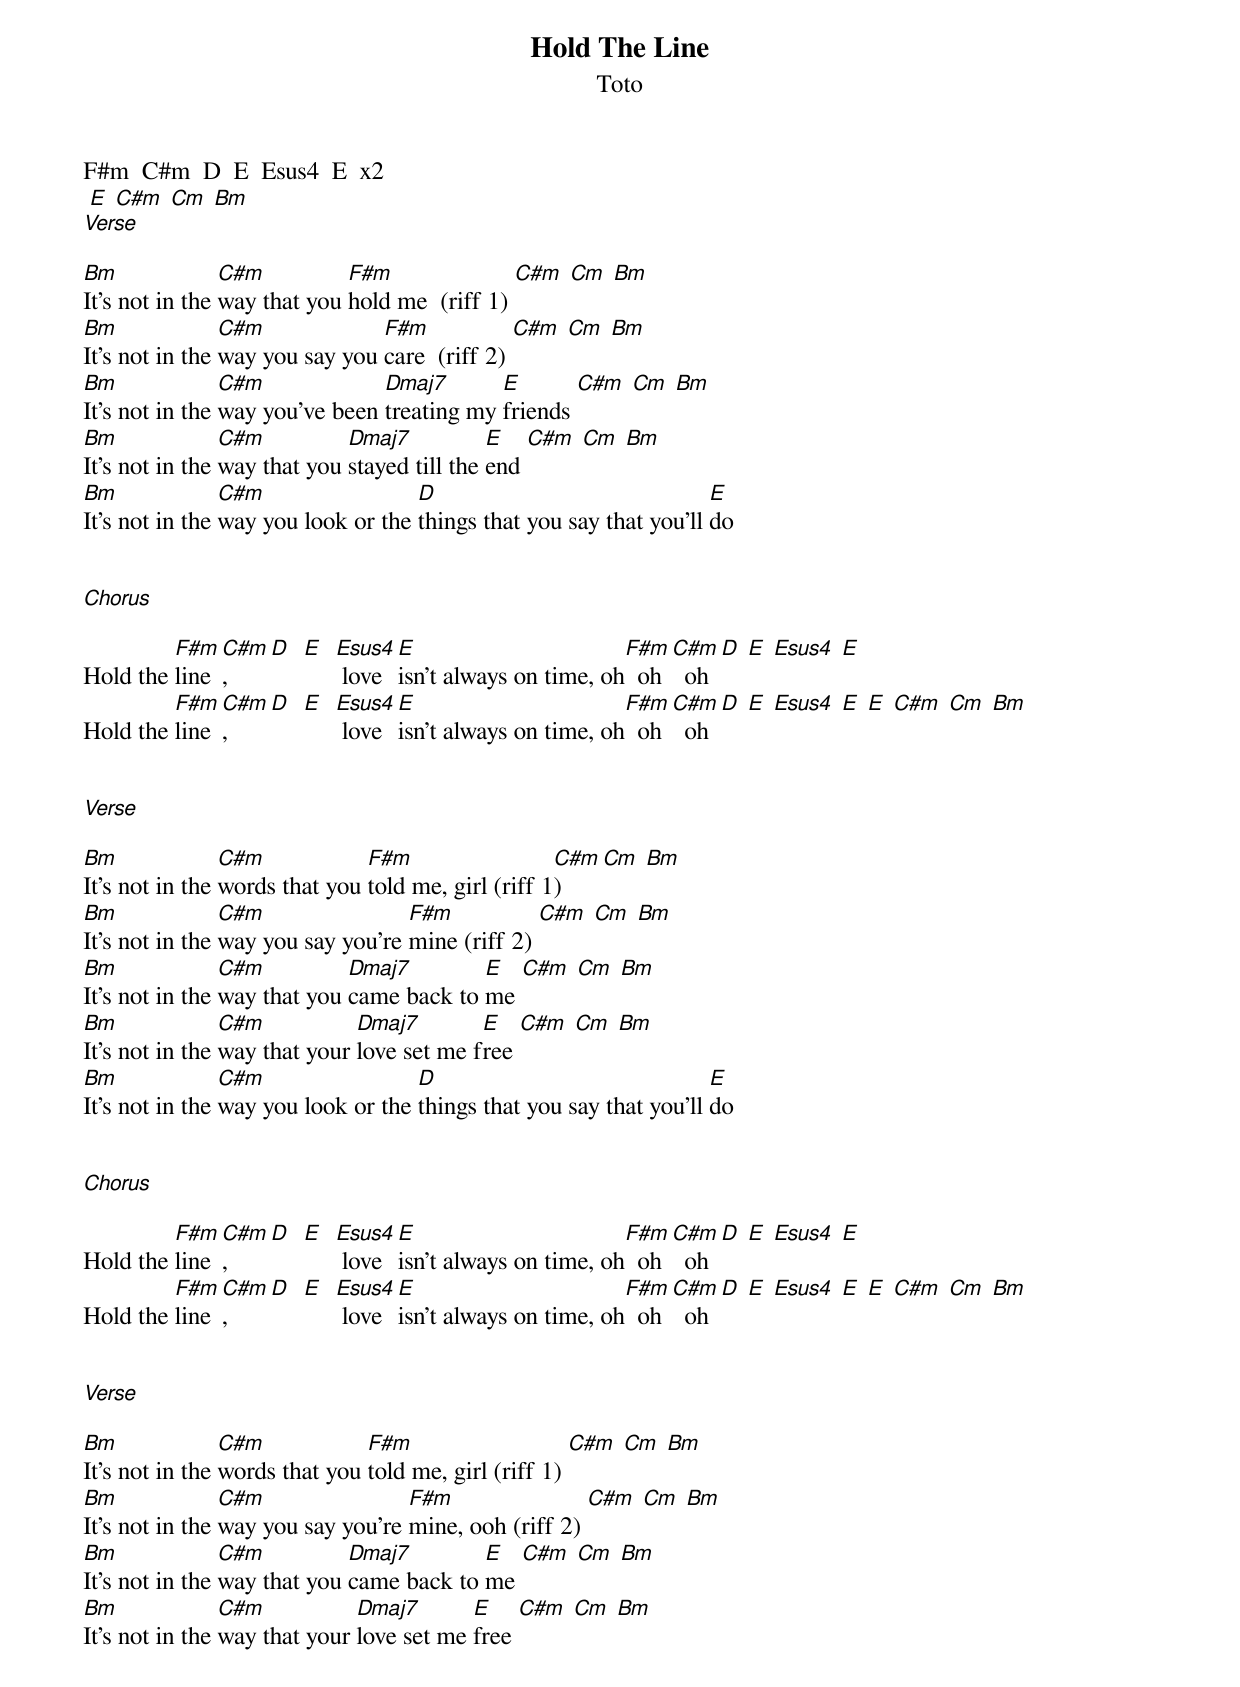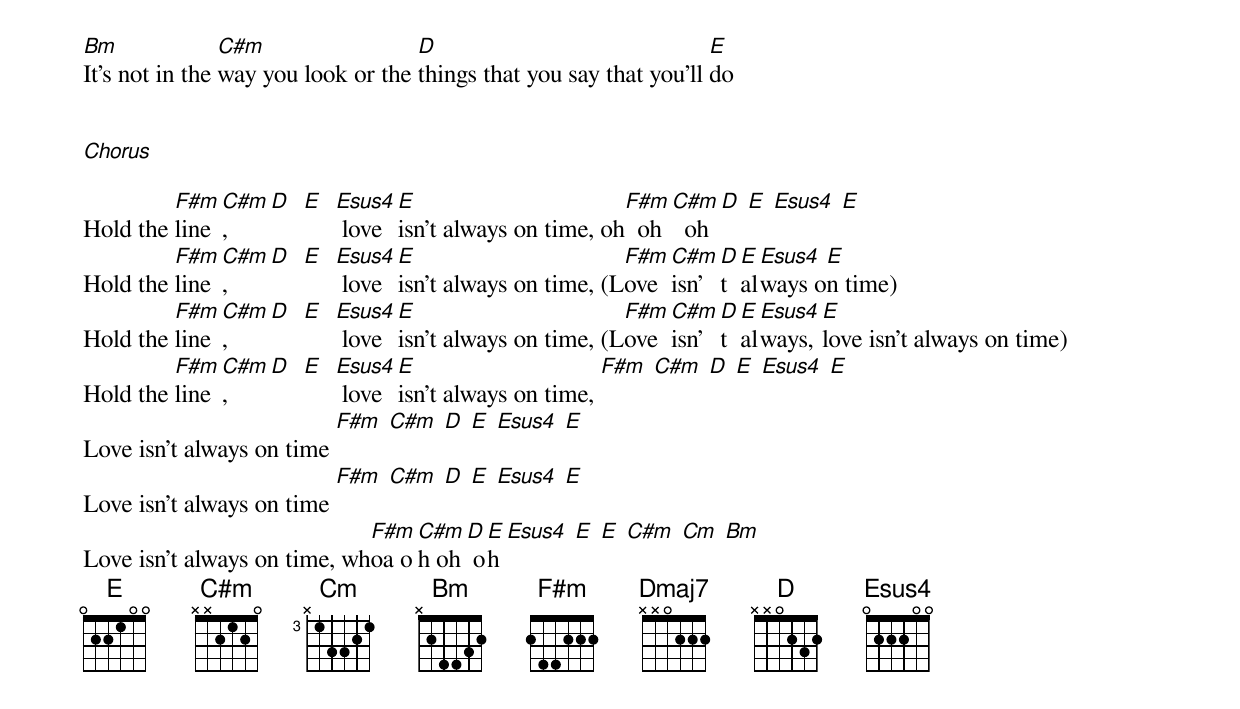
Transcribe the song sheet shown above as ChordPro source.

{title:Hold The Line}
{subtitle:Toto}

F#m  C#m  D  E  Esus4  E  x2
 [E] [C#m] [Cm] [Bm]
[Verse]

[Bm]It's not in the [C#m]way that you [F#m]hold me  (riff 1) [C#m] [Cm] [Bm]
[Bm]It's not in the [C#m]way you say you [F#m]care  (riff 2) [C#m] [Cm] [Bm]
[Bm]It's not in the [C#m]way you've been [Dmaj7]treating my [E]friends [C#m] [Cm] [Bm]
[Bm]It's not in the [C#m]way that you [Dmaj7]stayed till the [E]end [C#m] [Cm] [Bm]
[Bm]It's not in the [C#m]way you look or the [D]things that you say that you'll [E]do


[Chorus]

Hold the [F#m]line[C#m],   [D]  [E]  [Esus4] love [E]isn't always on time, oh[F#m]  oh[C#m]  oh [D] [E] [Esus4] [E]
Hold the [F#m]line[C#m],   [D]  [E]  [Esus4] love [E]isn't always on time, oh[F#m]  oh[C#m]  oh [D] [E] [Esus4] [E] [E] [C#m] [Cm] [Bm]


[Verse]

[Bm]It's not in the [C#m]words that you [F#m]told me, girl (riff 1[C#m]) [Cm] [Bm]
[Bm]It's not in the [C#m]way you say you're [F#m]mine (riff 2) [C#m] [Cm] [Bm]
[Bm]It's not in the [C#m]way that you [Dmaj7]came back to [E]me [C#m] [Cm] [Bm]
[Bm]It's not in the [C#m]way that your [Dmaj7]love set me f[E]ree [C#m] [Cm] [Bm]
[Bm]It's not in the [C#m]way you look or the [D]things that you say that you'll [E]do


[Chorus]

Hold the [F#m]line[C#m],   [D]  [E]  [Esus4] love [E]isn't always on time, oh[F#m]  oh[C#m]  oh [D] [E] [Esus4] [E]
Hold the [F#m]line[C#m],   [D]  [E]  [Esus4] love [E]isn't always on time, oh[F#m]  oh[C#m]  oh [D] [E] [Esus4] [E] [E] [C#m] [Cm] [Bm]


[Verse]

[Bm]It's not in the [C#m]words that you [F#m]told me, girl (riff 1) [C#m] [Cm] [Bm]
[Bm]It's not in the [C#m]way you say you're [F#m]mine, ooh (riff 2) [C#m] [Cm] [Bm]
[Bm]It's not in the [C#m]way that you [Dmaj7]came back to [E]me [C#m] [Cm] [Bm]
[Bm]It's not in the [C#m]way that your [Dmaj7]love set me [E]free [C#m] [Cm] [Bm]
[Bm]It's not in the [C#m]way you look or the [D]things that you say that you'll [E]do


[Chorus]

Hold the [F#m]line[C#m],   [D]  [E]  [Esus4] love [E]isn't always on time, oh[F#m]  oh[C#m]  oh [D] [E] [Esus4] [E]
Hold the [F#m]line[C#m],   [D]  [E]  [Esus4] love [E]isn't always on time, (L[F#m]ove [C#m]isn'[D]t [E]al[Esus4]ways o[E]n time)
Hold the [F#m]line[C#m],   [D]  [E]  [Esus4] love [E]isn't always on time, (L[F#m]ove [C#m]isn'[D]t [E]al[Esus4]ways, [E]love isn't always on time)
Hold the [F#m]line[C#m],   [D]  [E]  [Esus4] love [E]isn't always on time, [F#m] [C#m] [D] [E] [Esus4] [E]
Love isn't always on time [F#m] [C#m] [D] [E] [Esus4] [E]
Love isn't always on time [F#m] [C#m] [D] [E] [Esus4] [E]
Love isn't always on time, wh[F#m]oa o[C#m]h oh[D] o[E]h [Esus4] [E] [E] [C#m] [Cm] [Bm]
